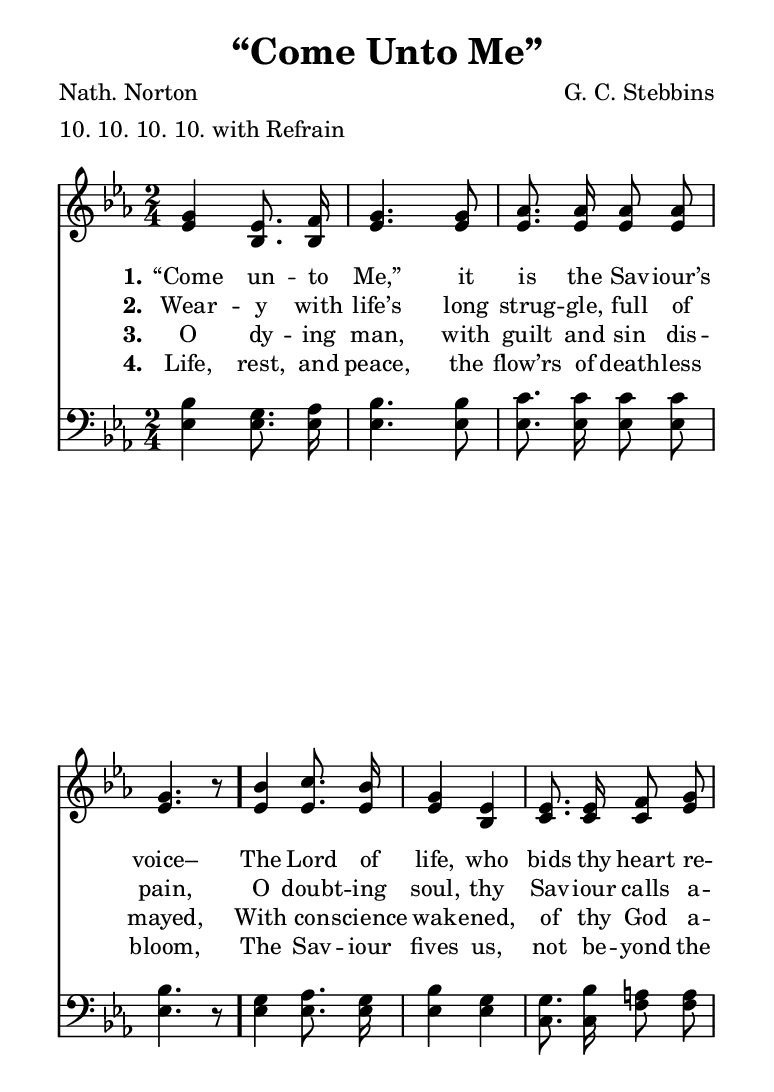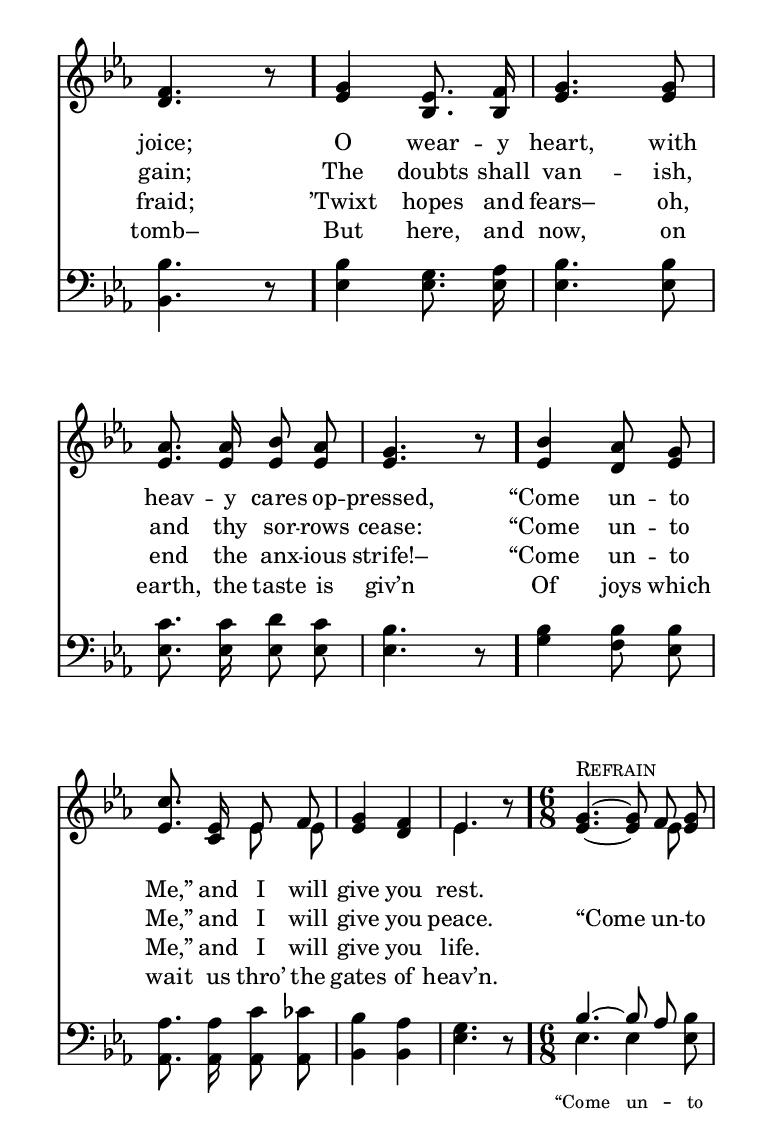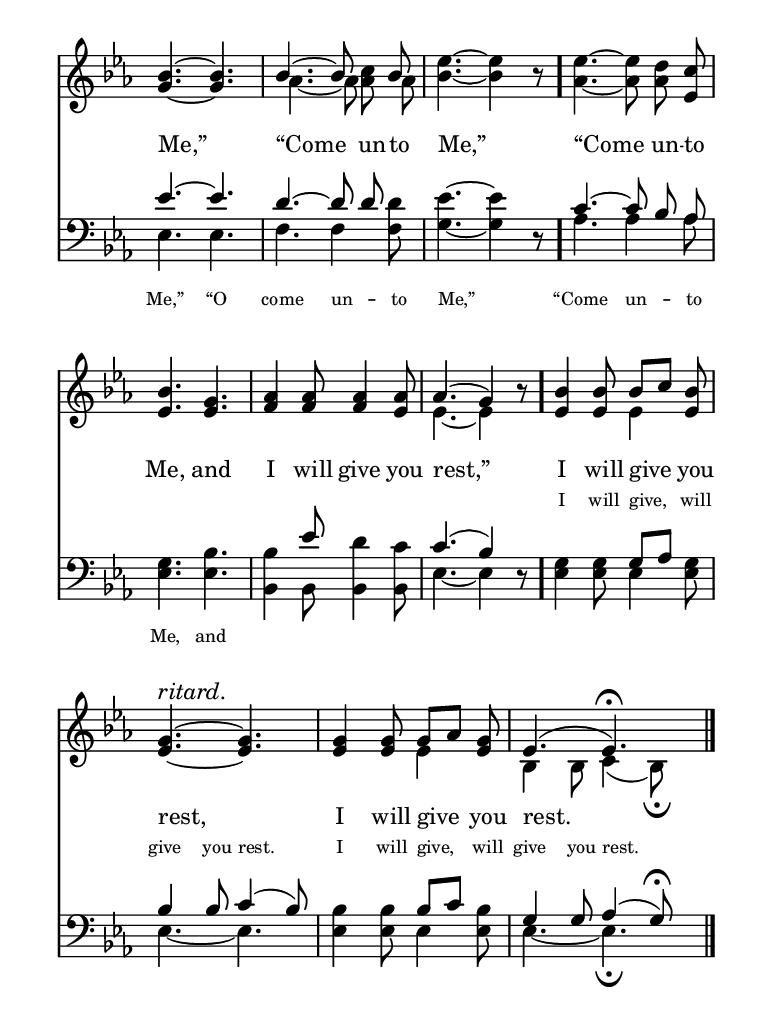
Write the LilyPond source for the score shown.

\include "common/global.ily"
\paper {
  \include "common/paper.ily"
  ragged-last-bottom = ##t
  systems-per-page = #(cond (is-eogsized 4) (#t #f))
  system-count = #(cond (is-eogsized 5) (#t #f))
  page-count = #(cond (is-eogsized 2) (#t #f))
}

\header{
  %gospel
  hymnnumber = "6"
  title = "“Come Unto Me”"
  tunename = ""
  meter = "10. 10. 10. 10. with Refrain"
  poet = "Nath. Norton"
  composer = "G. C. Stebbins"
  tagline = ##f
}

% for fermata in MIDI
ta = { \tempo 4=84 }
tb = { \tempo 4=42 }
tc = { \tempo 4=21 }

patternA = { \ta c4 c8. c16       | c4. c8        | c8. c16 c8 c8    | c4. c8                     } % Line 1, 3
patternB = { \ta c4 c8. c16       | c4 c4         | c8. c16 c8 c8    | c4. c8                     } % Line 2
patternC = { \ta c4 c8 c8         | c8. c16 c8 c8 | c4 c4            | c4. c8                     } % Line 4

patternR = { \ta c4. ~ c8 c8 c8   | c4. ~ c4.     | c4. ~ c8 c8 c8   | c4. ~ c4 c8                } % Refrain soprano / alto / tenor 1
patternS = { \ta c4. ~ c8 c8 c8   | c4. c4.       | c4 c8 c4 c8      | c4.( c4) c8                } % Refrain soprano / tenor 2
patternZ = { \ta c4. ~ c8 c8 c8   | c4. c4.       | c4 c8 c4 c8      | c4. ~ c4 c8                } % Refrain alto 2
patternT = { \ta c4 c8 c8[ c8] c8 | c4. ~ c4.     | c4 c8 c8[ c8] c8 | c4.( \tb c4.) \fermata     } % Refrain soprano 3
patternU = { \ta c4 c8 c4 c8      | c4. ~ c4.     | c4 c8 c4 c8      | c4 c8 c4( \tc c8) \fermata } % Refrain alto 3
patternV = { \ta c4 c8 c8[ c8] c8 | c4 c8 c4( c8) | c4 c8 c8[ c8] c8 | c4 c8 c4( \tc c8) \fermata } % Refrain tenor 3
patternW = { \ta c4. c4 c8        | c4. c4.       | c4. c4 c8        | c4. ~ c4 c8                } % Refrain bass 1
patternX = { \ta c4. c4 c8        | c4. c4.       | c4 c8 c4 c8      | c4. ~ c4 c8                } % Refrain bass 2
patternY = { \ta c4 c8 c4 c8      | c4. ~ c4.     | c4 c8 c4 c8      | c4. ~ \tb c4. \fermata     } % Refrain bass 3
patternZ = { \ta c4. ~ c8 c8 c8   | c4. c4.       | c4 c8 c4 c8      | c4. ~ c4 c8                } % Refrain alto 2

global = {
  \include "common/overrides.ily"
  \override Staff.TimeSignature.style = #'numbered
  \time 2/4
  \override Score.MetronomeMark.transparent = ##t
  \ta
  \key ees \major
  \autoBeamOff
}

notesSoprano = {
\global
\relative c'' {

  \changePitch \patternA { g ees f   | g g          | aes aes aes aes | g r   }
  \changePitch \patternB { bes c bes | g ees        | ees ees f g     | f r   }
  \changePitch \patternA { g ees f   | g g          | aes aes bes aes | g r   }
  \changePitch \patternC { bes aes g | c ees, ees f | g f             | ees r }

  \time 6/8
  << s^\markup { \small \caps "Refrain" }
  \changePitch \patternR { g g f g           | bes bes | bes bes c bes   | ees ees r } >>
  \changePitch \patternS { ees ees d c       | bes g   | aes aes aes aes | aes g r   }
  \changePitch \patternT { bes bes bes c bes | g^\markup{\italic{ritard.}} g     | g g g aes g     | ees ees   }


  \bar "|."

}
}

notesAlto = {
\global
\relative e' {

  \changePitch \patternA { ees bes bes | ees ees       | ees ees ees ees | ees r }
  \changePitch \patternB { ees ees ees | ees bes       | c c c ees       | d r   }
  \changePitch \patternA { ees bes bes | ees ees       | ees ees ees ees | ees r }
  \changePitch \patternC { ees d ees   | ees c ees ees | ees d           | ees r }

  \changePitch \patternR { ees ees ees ees | g g     | aes aes aes aes | bes bes r     }
  \changePitch \patternZ { aes aes aes ees | ees ees | f f f ees       | ees ees r     }
  \changePitch \patternU { ees ees ees ees | ees ees | ees ees ees ees | bes bes c bes }

}
}

notesTenor = {
\global
\relative a {

  \changePitch \patternA { bes g aes   | bes bes       | c c c c   | bes r }
  \changePitch \patternB { g aes g     | bes g         | g bes a a | bes r }
  \changePitch \patternA { bes g aes   | bes bes       | c c d c   | bes r }
  \changePitch \patternC { bes bes bes | aes aes c ces | bes aes   | g r   }

  \changePitch \patternR { bes bes aes bes | ees ees       | d d d d           | ees ees r }
  \changePitch \patternS { c c bes aes     | g bes         | bes ees d c       | c bes r   }
  \changePitch \patternV { g g g aes g     | bes bes c bes | bes bes bes c bes | g g aes g }

}
}

notesBass = {
\global
\relative f {

  \changePitch \patternA { ees ees ees | ees ees          | ees ees ees ees | ees r  }
  \changePitch \patternB { ees ees ees | ees ees          | c c f f         | bes, r }
  \changePitch \patternA { ees ees ees | ees ees          | ees ees ees ees | ees r  }
  \changePitch \patternC { g f ees     | aes, aes aes aes | bes bes         | ees r  }

  \changePitch \patternW { ees ees ees     | ees ees | f f f           | g g r     }
  \changePitch \patternX { aes aes aes     | ees ees | bes bes bes bes | ees ees r }
  \changePitch \patternY { ees ees ees ees | ees ees | ees ees ees ees | ees ees   }

}
}

Refrain = \lyricmode {

  “Come un -- to Me,” “Come un -- to Me,” \bar "."
  “Come un -- to Me, and I will give you rest,” \bar "."
  I will give you rest, I will give you rest. \bar "."

}

BassRefrainA = \lyricmode {

  \override LyricText.font-size = #-2
  \repeat unfold 40 { \skip 4 }
  “Come un -- to Me,” “O come un -- to Me,”
  “Come un -- to Me, and

}

TenorRefrainA = \lyricmode {

  \override LyricText.font-size = #-2
  \repeat unfold 58 { \skip 4 }
  I will give, will give you rest.
  I will give, will give you rest.

}

wordsA = \lyricmode {
\set stanza = "1."

  “Come un -- to Me,” it is the Sav -- iour’s voice– \bar "."
  The Lord of life, who bids thy heart re -- joice; \bar "."
  O wear -- y heart, with heav -- y cares op -- pressed, \bar "."
  “Come un -- to Me,” and I will give you rest. \bar "."

}

wordsB = \lyricmode {
\set stanza = "2."

  Wear -- y with life’s long strug -- gle, full of pain,
  O doubt -- ing soul, thy Sav -- iour calls a -- gain;
  The doubts shall van -- ish, and thy sor -- rows cease:
  “Come un -- to Me,” and I will give you peace.

  \Refrain
}

wordsC = \lyricmode {
\set stanza = "3."

  O dy -- ing man, with guilt and sin dis -- mayed,
  With con -- science wak -- ened, of thy God a -- fraid;
  ’Twixt hopes and fears– oh, end the anx -- ious strife!–
  “Come un -- to Me,” and I will give you life.

}

wordsD = \lyricmode {
\set stanza = "4."

  Life, rest, and peace, the flow’rs of death -- less bloom,
  The Sav -- iour fives us, not be -- yond the tomb–
  But here, and now, on earth, the taste is giv’n
  Of joys which wait us thro’ the gates of heav’n.

}


\score {
  \context ChoirStaff <<
    \context Staff = upper <<
      \set Staff.autoBeaming = ##f
      \set ChoirStaff.systemStartDelimiter = #'SystemStartBar
      \set ChoirStaff.printPartCombineTexts = ##f
      \partcombine #'(2 . 9) \notesSoprano \notesAlto
      \context NullVoice = sopranos { \voiceOne << \notesSoprano >> }
      \context NullVoice = altos { \voiceTwo << \notesAlto >> }
      \context Lyrics = one   \lyricsto sopranos \wordsA
      \context Lyrics = two   \lyricsto sopranos \wordsB
      \context Lyrics = three \lyricsto sopranos \wordsC
      \context Lyrics = four  \lyricsto sopranos \wordsD
    >>
    \context Staff = men <<
      \set Staff.autoBeaming = ##f
      \clef bass
      \set ChoirStaff.printPartCombineTexts = ##f
      \partcombine #'(2 . 9) \notesTenor \notesBass
      \context NullVoice = tenors { \voiceOne << \notesTenor >> }
      \context NullVoice = basses { \voiceTwo << \notesBass >> }
    >>
  \new Lyrics \with { alignAboveContext = men } \lyricsto tenors \TenorRefrainA
  \new Lyrics \with { alignBelowContext = men } \lyricsto basses \BassRefrainA
  >>
  \layout {
    \include "common/layout.ily"
  }
  \midi{
    \include "common/midi.ily"
  }
}

\version "2.19.49"  % necessary for upgrading to future LilyPond versions.

% vi:set et ts=2 sw=2 ai nocindent syntax=lilypond:
